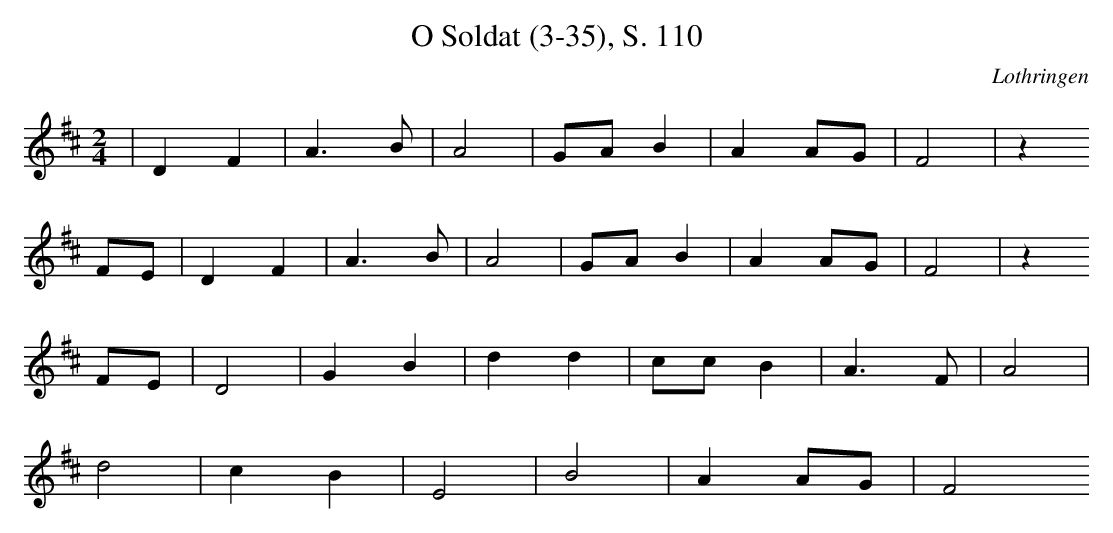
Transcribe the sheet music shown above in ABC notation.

X:1
T: O Soldat (3-35), S. 110
O: Lothringen
M: 2/4
L: 1/8
K: D
 | D2F2 | A3B | A4 | GAB2 | A2AG | F4 | z2
FE | D2F2 | A3B | A4 | GAB2 | A2AG | F4 | z2
FE | D4 | G2B2 | d2d2 | ccB2 | A3F | A4 |
d4 | c2B2 | E4 | B4 | A2AG | F4
